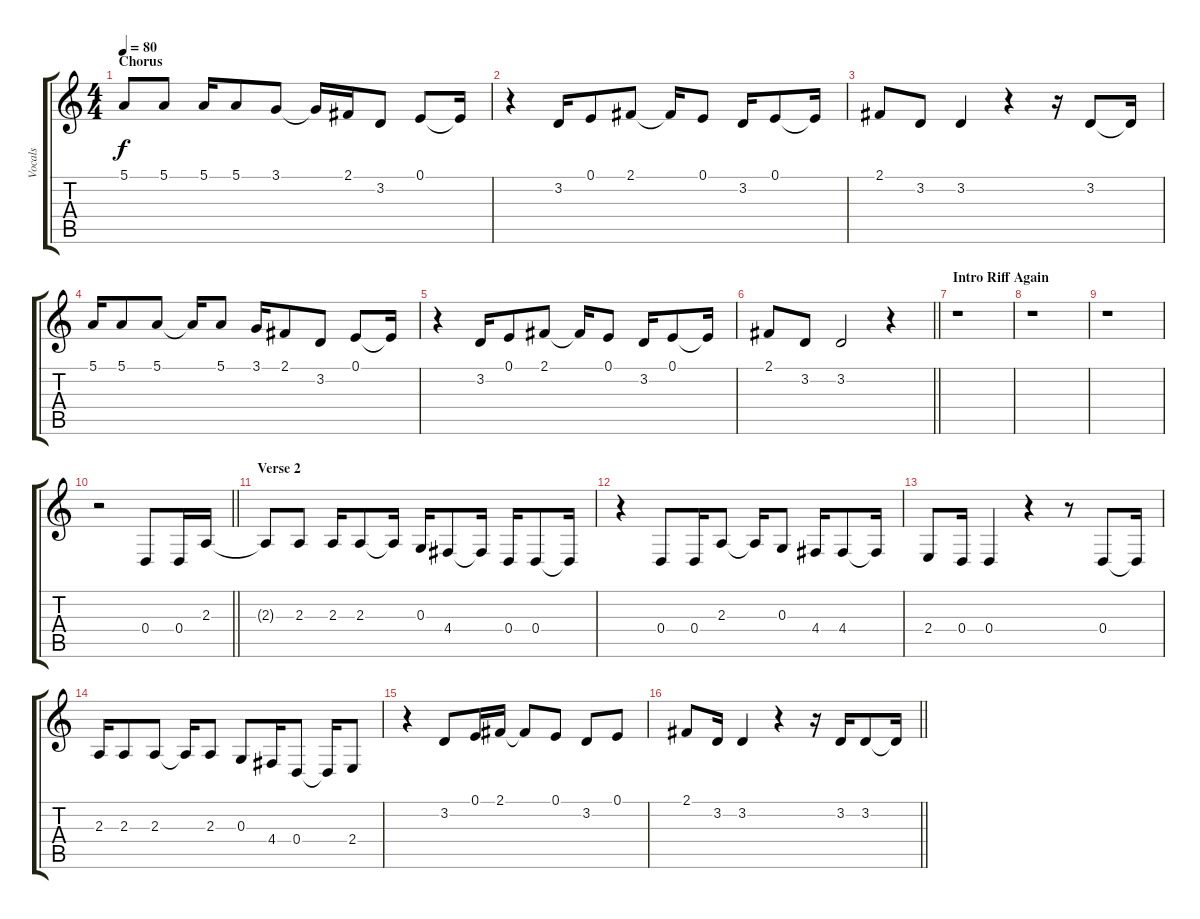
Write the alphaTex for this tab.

\track ("Vocals" "Vocals") {instrument fiddle}
\staff {score tabs}
\tuning (E4 B3 G3 D3 A2 E2) {hide}
\ts (4 4)
\section ("" "Chorus")
\tempo 80
\clef g2
\ks c
5.1.8{dy f} 5.1.8 5.1.16 5.1.8 3.1.8 3.1{t}.16 2.1.16 3.2.8 0.1.8 0.1{t}.16 |
r.4 3.2.16 0.1.8 2.1.8 2.1{t}.16 0.1.8 3.2.16 0.1.8 0.1{t}.16 |
2.1.8 3.2.8 3.2.4 r.4 r.16 3.2.8 3.2{t}.16 |
5.1.16 5.1.8 5.1.8 5.1{t}.16 5.1.8 3.1.16 2.1.8 3.2.8 0.1.8 0.1{t}.16 |
r.4 3.2.16 0.1.8 2.1.8 2.1{t}.16 0.1.8 3.2.16 0.1.8 0.1{t}.16 |
\barLineRight lightlight
2.1.8 3.2.8 3.2.2 r.4 |
\section ("" "Intro Riff Again")
r.1 |
r.1 |
r.1 |
\barLineRight lightlight
r.2 0.4.8 0.4.16 2.3.16 |
\section ("" "Verse 2")
2.3{t}.8 2.3.8 2.3.16 2.3.8 2.3{t}.16 0.3.16 4.4.8 4.4{t}.16 0.4.16 0.4.8 0.4{t}.16 |
r.4 0.4.8 0.4.16 2.3.8 2.3{t}.16 0.3.8 4.4.16 4.4.8 4.4{t}.16 |
2.4.8 0.4.16 0.4.4 r.4 r.8 0.4.8 0.4{t}.16 |
2.3.16 2.3.8 2.3.8 2.3{t}.16 2.3.8 0.3.8 4.4.16 0.4.8 0.4{t}.16 2.4.8 |
r.4 3.2.8 0.1.16 2.1.16 2.1{t}.8 0.1.8 3.2.8 0.1.8 |
\barLineRight lightlight
2.1.8 3.2.16 3.2.4 r.4 r.16 3.2.16 3.2.8 3.2{t}.16
